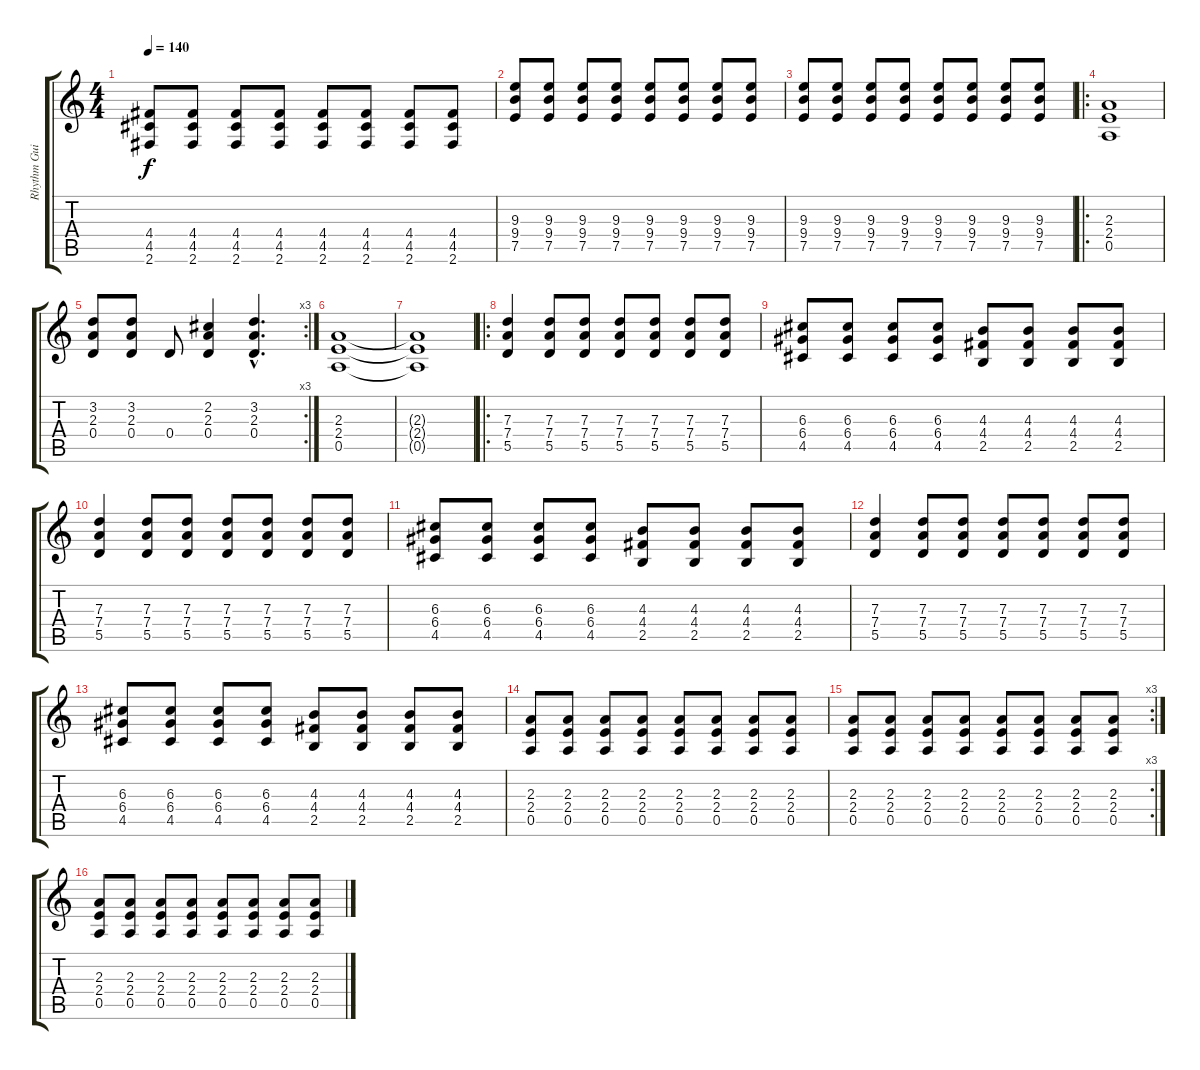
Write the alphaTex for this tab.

\track ("Rhythm Guitar" "Rhythm Gui") {instrument overdrivenguitar}
\staff {score tabs}
\tuning (E4 B3 G3 D3 A2 E2) {hide}
\ts (4 4)
\tempo 140
\clef g2
\ks c
(4.4 4.5 2.6).8{dy f} (4.4 4.5 2.6).8 (4.4 4.5 2.6).8 (4.4 4.5 2.6).8 (4.4 4.5 2.6).8 (4.4 4.5 2.6).8 (4.4 4.5 2.6).8 (4.4 4.5 2.6).8 |
(9.3 9.4 7.5).8 (9.3 9.4 7.5).8 (9.3 9.4 7.5).8 (9.3 9.4 7.5).8 (9.3 9.4 7.5).8 (9.3 9.4 7.5).8 (9.3 9.4 7.5).8 (9.3 9.4 7.5).8 |
(9.3 9.4 7.5).8 (9.3 9.4 7.5).8 (9.3 9.4 7.5).8 (9.3 9.4 7.5).8 (9.3 9.4 7.5).8 (9.3 9.4 7.5).8 (9.3 9.4 7.5).8 (9.3 9.4 7.5).8 |
\ro
(2.3 2.4 0.5).1 |
\rc 3
(3.2 2.3 0.4).8 (3.2 2.3 0.4).8 0.4.8 (2.2 2.3 0.4).4 (3.2{hac} 2.3{hac} 0.4{hac}).4{d} |
(2.3 2.4 0.5).1 |
(2.3{t} 2.4{t} 0.5{t}).1 |
\ro
(7.3 7.4 5.5).4 (7.3 7.4 5.5).8 (7.3 7.4 5.5).8 (7.3 7.4 5.5).8 (7.3 7.4 5.5).8 (7.3 7.4 5.5).8 (7.3 7.4 5.5).8 |
(6.3 6.4 4.5).8 (6.3 6.4 4.5).8 (6.3 6.4 4.5).8 (6.3 6.4 4.5).8 (4.3 4.4 2.5).8 (4.3 4.4 2.5).8 (4.3 4.4 2.5).8 (4.3 4.4 2.5).8 |
(7.3 7.4 5.5).4 (7.3 7.4 5.5).8 (7.3 7.4 5.5).8 (7.3 7.4 5.5).8 (7.3 7.4 5.5).8 (7.3 7.4 5.5).8 (7.3 7.4 5.5).8 |
(6.3 6.4 4.5).8 (6.3 6.4 4.5).8 (6.3 6.4 4.5).8 (6.3 6.4 4.5).8 (4.3 4.4 2.5).8 (4.3 4.4 2.5).8 (4.3 4.4 2.5).8 (4.3 4.4 2.5).8 |
(7.3 7.4 5.5).4 (7.3 7.4 5.5).8 (7.3 7.4 5.5).8 (7.3 7.4 5.5).8 (7.3 7.4 5.5).8 (7.3 7.4 5.5).8 (7.3 7.4 5.5).8 |
(6.3 6.4 4.5).8 (6.3 6.4 4.5).8 (6.3 6.4 4.5).8 (6.3 6.4 4.5).8 (4.3 4.4 2.5).8 (4.3 4.4 2.5).8 (4.3 4.4 2.5).8 (4.3 4.4 2.5).8 |
(2.3 2.4 0.5).8 (2.3 2.4 0.5).8 (2.3 2.4 0.5).8 (2.3 2.4 0.5).8 (2.3 2.4 0.5).8 (2.3 2.4 0.5).8 (2.3 2.4 0.5).8 (2.3 2.4 0.5).8 |
\rc 3
(2.3 2.4 0.5).8 (2.3 2.4 0.5).8 (2.3 2.4 0.5).8 (2.3 2.4 0.5).8 (2.3 2.4 0.5).8 (2.3 2.4 0.5).8 (2.3 2.4 0.5).8 (2.3 2.4 0.5).8 |
(2.3 2.4 0.5).8 (2.3 2.4 0.5).8 (2.3 2.4 0.5).8 (2.3 2.4 0.5).8 (2.3 2.4 0.5).8 (2.3 2.4 0.5).8 (2.3 2.4 0.5).8 (2.3 2.4 0.5).8
